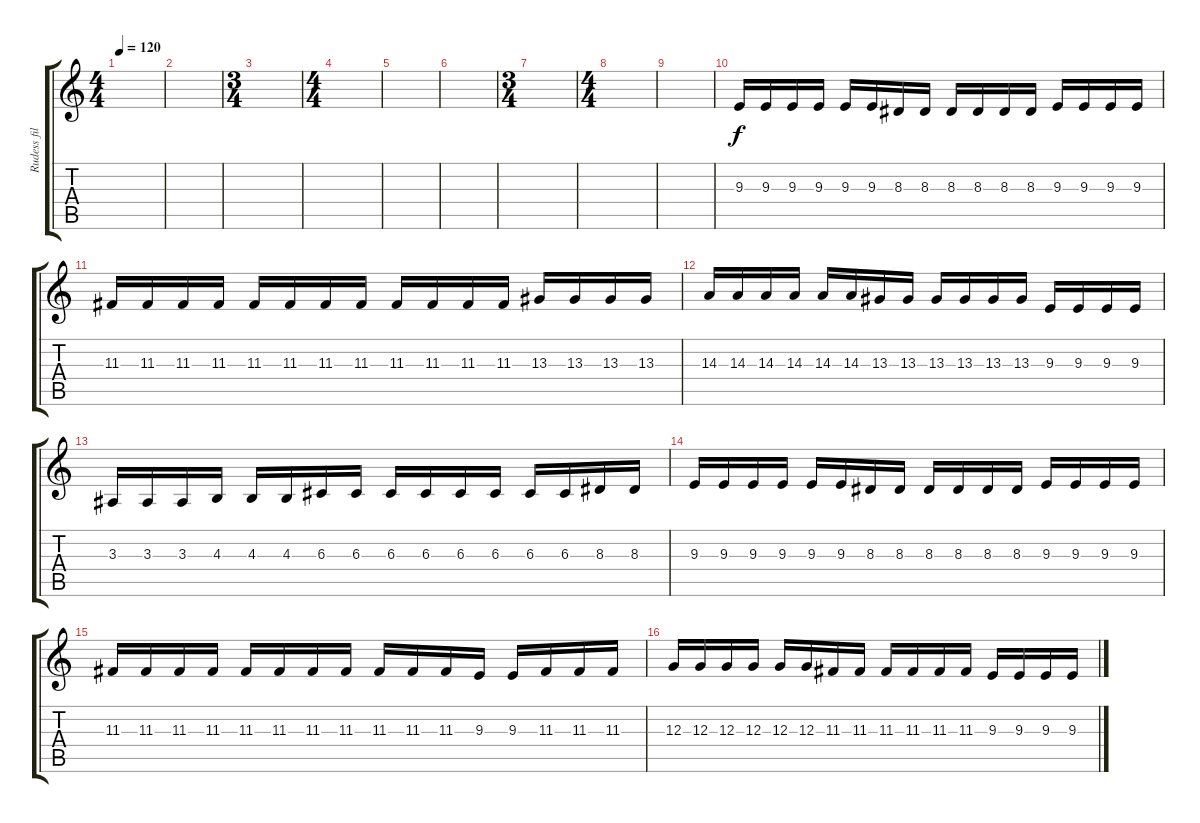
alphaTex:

\track ("Rudess fills" "Rudess fil") {instrument stringensemble1}
\staff {score tabs}
\tuning (E4 B3 G3 D3 A2 E2) {hide}
\ts (4 4)
\tempo 120
\clef g2
\ks c
|
|
\ts (3 4)
|
\ts (4 4)
|
|
|
\ts (3 4)
|
\ts (4 4)
|
|
9.3.16 9.3.16 9.3.16 9.3.16 9.3.16 9.3.16 8.3.16 8.3.16 8.3.16 8.3.16 8.3.16 8.3.16 9.3.16 9.3.16 9.3.16 9.3.16 |
11.3.16 11.3.16 11.3.16 11.3.16 11.3.16 11.3.16 11.3.16 11.3.16 11.3.16 11.3.16 11.3.16 11.3.16 13.3.16 13.3.16 13.3.16 13.3.16 |
14.3.16 14.3.16 14.3.16 14.3.16 14.3.16 14.3.16 13.3.16 13.3.16 13.3.16 13.3.16 13.3.16 13.3.16 9.3.16 9.3.16 9.3.16 9.3.16 |
3.3.16 3.3.16 3.3.16 4.3.16 4.3.16 4.3.16 6.3.16 6.3.16 6.3.16 6.3.16 6.3.16 6.3.16 6.3.16 6.3.16 8.3.16 8.3.16 |
9.3.16 9.3.16 9.3.16 9.3.16 9.3.16 9.3.16 8.3.16 8.3.16 8.3.16 8.3.16 8.3.16 8.3.16 9.3.16 9.3.16 9.3.16 9.3.16 |
11.3.16 11.3.16 11.3.16 11.3.16 11.3.16 11.3.16 11.3.16 11.3.16 11.3.16 11.3.16 11.3.16 9.3.16 9.3.16 11.3.16 11.3.16 11.3.16 |
12.3.16 12.3.16 12.3.16 12.3.16 12.3.16 12.3.16 11.3.16 11.3.16 11.3.16 11.3.16 11.3.16 11.3.16 9.3.16 9.3.16 9.3.16 9.3.16
